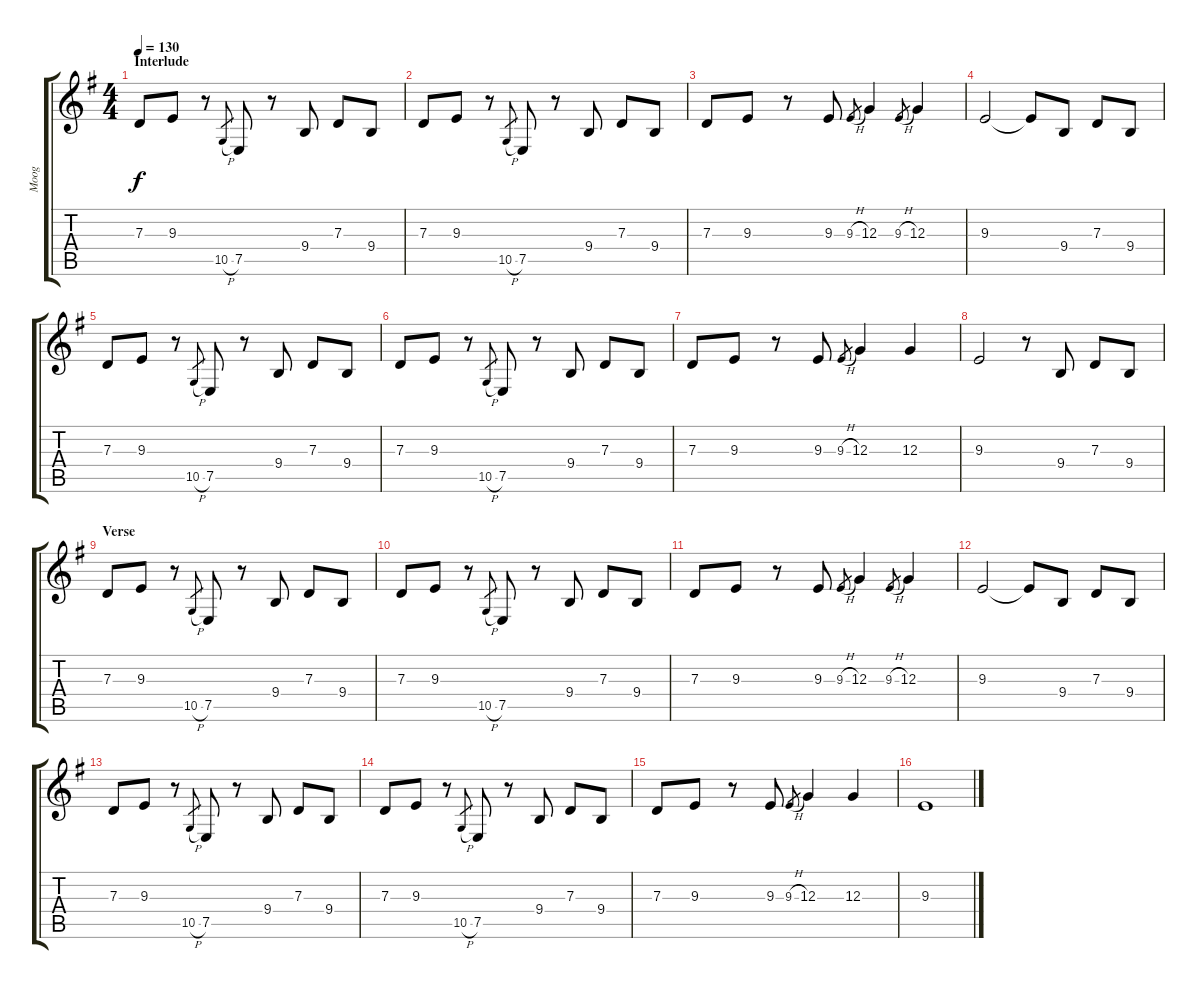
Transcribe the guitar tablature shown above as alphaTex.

\track ("Moog" "Moog") {instrument trumpet}
\staff {score tabs}
\tuning (E4 B3 G3 D3 A2 E2) {hide}
\ts (4 4)
\section ("" "Interlude")
\tempo 130
\clef g2
\ks g
7.3.8{dy f} 9.3.8 r.8 10.5{h}.8{gr} 7.5.8 r.8 9.4.8 7.3.8 9.4.8 |
7.3.8 9.3.8 r.8 10.5{h}.8{gr} 7.5.8 r.8 9.4.8 7.3.8 9.4.8 |
7.3.8 9.3.8 r.8 9.3.8 9.3{h}.8{gr} 12.3.4 9.3{h}.8{gr} 12.3.4 |
9.3.2 9.3{t}.8 9.4.8 7.3.8 9.4.8 |
7.3.8 9.3.8 r.8 10.5{h}.8{gr} 7.5.8 r.8 9.4.8 7.3.8 9.4.8 |
7.3.8 9.3.8 r.8 10.5{h}.8{gr} 7.5.8 r.8 9.4.8 7.3.8 9.4.8 |
7.3.8 9.3.8 r.8 9.3.8 9.3{h}.8{gr} 12.3.4 12.3.4 |
9.3.2 r.8 9.4.8 7.3.8 9.4.8 |
\section ("" "Verse")
7.3.8 9.3.8 r.8 10.5{h}.8{gr} 7.5.8 r.8 9.4.8 7.3.8 9.4.8 |
7.3.8 9.3.8 r.8 10.5{h}.8{gr} 7.5.8 r.8 9.4.8 7.3.8 9.4.8 |
7.3.8 9.3.8 r.8 9.3.8 9.3{h}.8{gr} 12.3.4 9.3{h}.8{gr} 12.3.4 |
9.3.2 9.3{t}.8 9.4.8 7.3.8 9.4.8 |
7.3.8 9.3.8 r.8 10.5{h}.8{gr} 7.5.8 r.8 9.4.8 7.3.8 9.4.8 |
7.3.8 9.3.8 r.8 10.5{h}.8{gr} 7.5.8 r.8 9.4.8 7.3.8 9.4.8 |
7.3.8 9.3.8 r.8 9.3.8 9.3{h}.8{gr} 12.3.4 12.3.4 |
9.3.1
